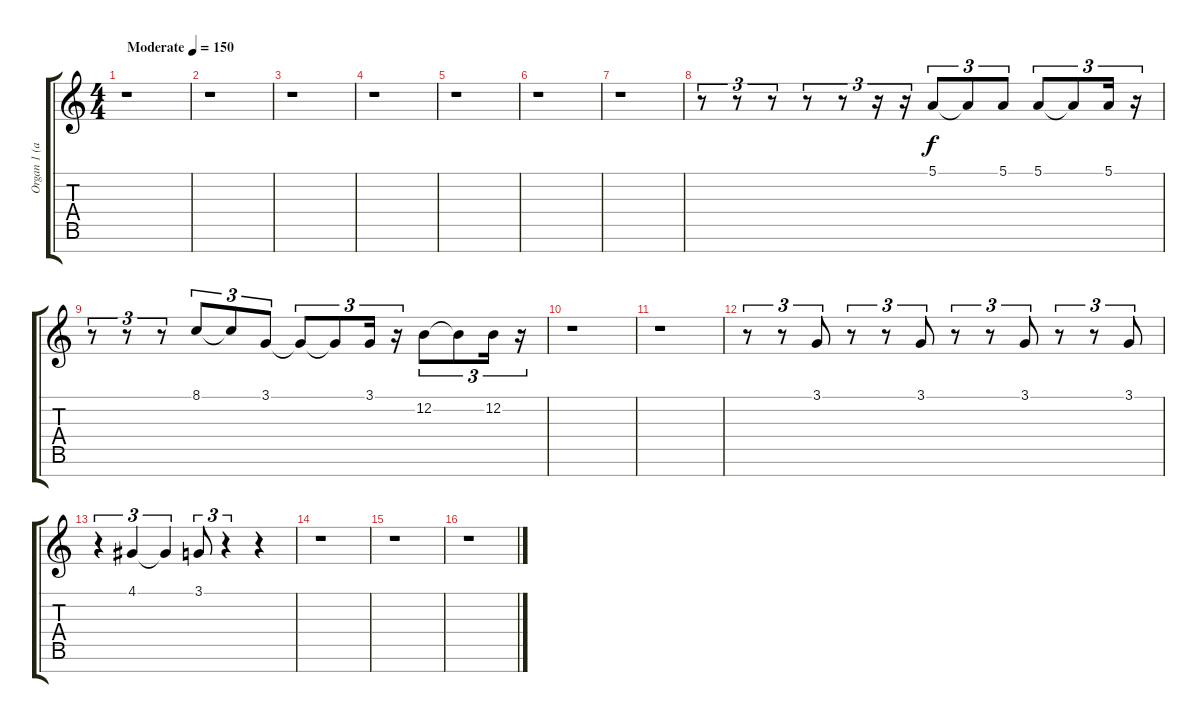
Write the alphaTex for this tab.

\track ("Organ 1 (assist)" "Organ 1 (a") {instrument percussiveorgan}
\staff {score tabs}
\tuning (E4 B3 G3 D3 A2 E2 B1) {hide}
\ts (4 4)
\tempo (150 "Moderate")
\clef g2
\ks c
r.1{dy f instrument percussiveorgan} |
r.1 |
r.1 |
r.1 |
r.1 |
r.1 |
r.1 |
r.8{tu (3 2)} r.8{tu (3 2)} r.8{tu (3 2)} r.8{tu (3 2)} r.8{tu (3 2)} r.16{tu (3 2)} r.16{tu (3 2)} 5.1.8{tu (3 2)} 5.1{t}.8{tu (3 2)} 5.1.8{tu (3 2)} 5.1.8{tu (3 2)} 5.1{t}.8{tu (3 2)} 5.1.16{tu (3 2)} r.16{tu (3 2)} |
r.8{tu (3 2)} r.8{tu (3 2)} r.8{tu (3 2)} 8.1.8{tu (3 2)} 8.1{t}.8{tu (3 2)} 3.1.8{tu (3 2)} 3.1{t}.8{tu (3 2)} 3.1{t}.8{tu (3 2)} 3.1.16{tu (3 2)} r.16{tu (3 2)} 12.2.8{tu (3 2)} 12.2{t}.8{tu (3 2)} 12.2.16{tu (3 2)} r.16{tu (3 2)} |
r.1 |
r.1 |
r.8{tu (3 2)} r.8{tu (3 2)} 3.1.8{tu (3 2)} r.8{tu (3 2)} r.8{tu (3 2)} 3.1.8{tu (3 2)} r.8{tu (3 2)} r.8{tu (3 2)} 3.1.8{tu (3 2)} r.8{tu (3 2)} r.8{tu (3 2)} 3.1.8{tu (3 2)} |
r.4{tu (3 2)} 4.1.4{tu (3 2)} 4.1{t}.4{tu (3 2)} 3.1.8{tu (3 2)} r.4{tu (3 2)} r.4 |
r.1 |
r.1 |
r.1
